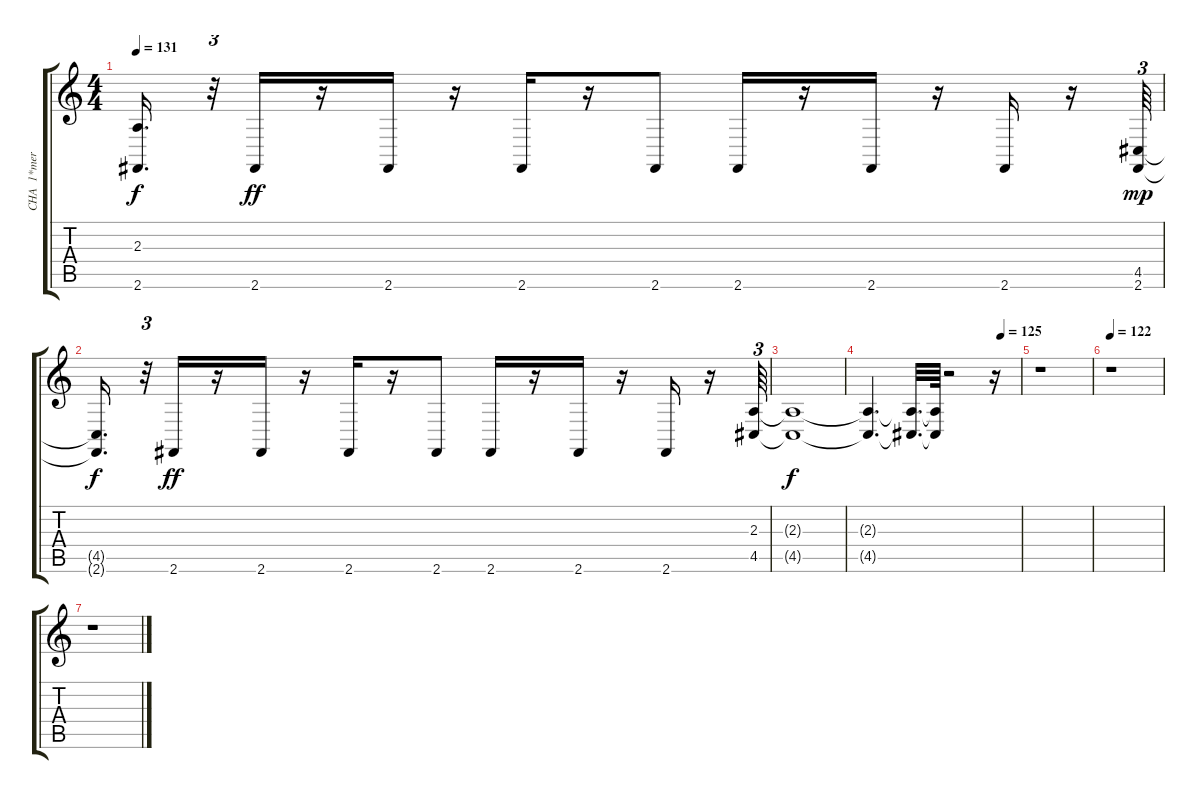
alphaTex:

\track ("CHA  1*merged" "CHA  1*mer") {instrument acousticgrandpiano}
\staff {score tabs}
\tuning (E4 B3 G3 D3 A2 E2) {hide}
\ts (4 4)
\tempo 131
\clef g2
\ks c
(2.3{t} 2.6{t}).16{d dy f} r.32{tu (3 2)} 2.6.16{dy ff} r.16 2.6.16 r.16 2.6.16 r.16 2.6.8 2.6.16 r.16 2.6.16 r.16 2.6.16 r.16 (4.5 2.6).64{tu (3 2) dy mp} |
(4.5{t} 2.6{t}).16{d dy f} r.32{tu (3 2)} 2.6.16{dy ff} r.16 2.6.16 r.16 2.6.16 r.16 2.6.8 2.6.16 r.16 2.6.16 r.16 2.6.16 r.16 (2.3 4.5).64{tu (3 2)} |
(2.3{t} 4.5{t}).1{dy f} |
\tempo (125 0.875)
(2.3{t} 4.5{t}).4{d} (2.3{t} 4.5{t}).32{d} (2.3{t} 4.5{t}).64 r.2 r.16 |
r.1 |
\tempo 122
r.1 |
r.1
